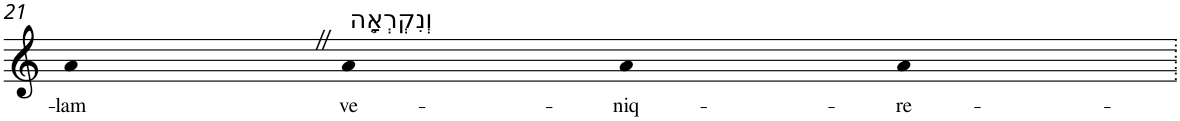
**kern	**text
*part1	*part1
*staff1	*staff1
*I"Piano	*
*I'Pno	*
!!LO:PB:g=z
*clefG2	*
*k[]	*
=21	=21
!	!LO:LY:b
4aZ	-lam
!LO:TX:a:t=וְנִקְרְאָ֤ה	!
!	!LO:LY:b
4a	ve-
!	!LO:LY:b
4a	-niq-
!	!LO:LY:b
4a	-re-
=.	=.
*-	*-
